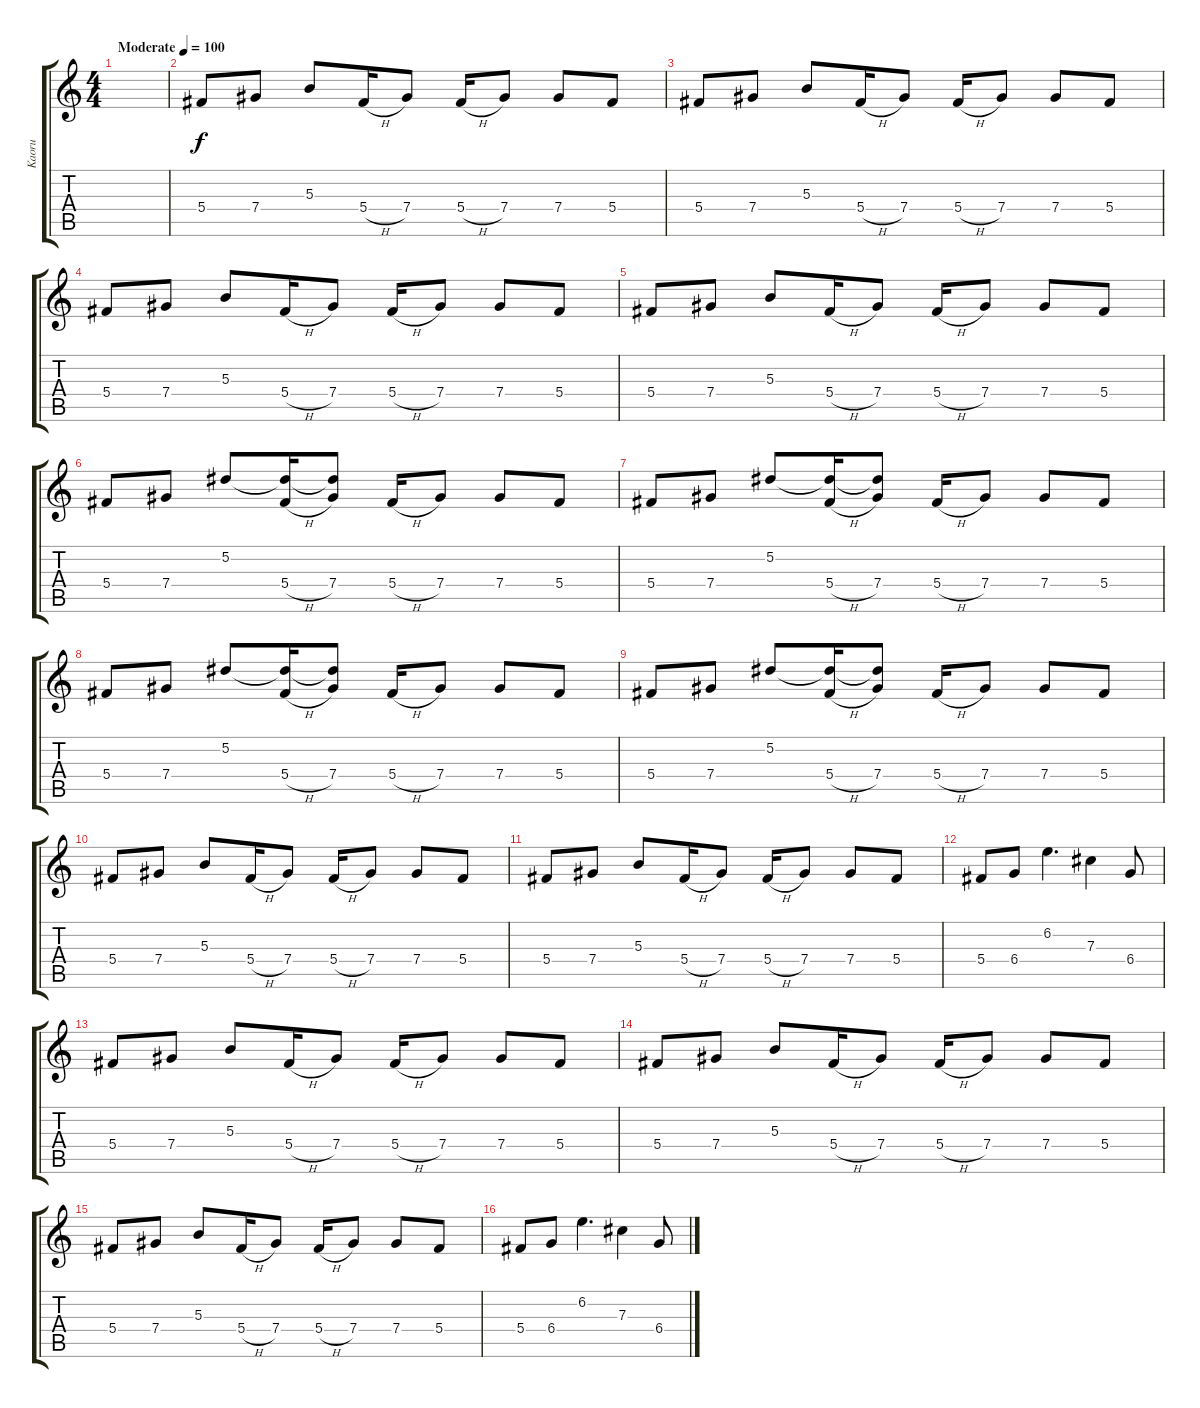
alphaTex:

\track ("Kaoru" "Kaoru") {instrument electricguitarclean}
\staff {score tabs}
\tuning (Eb4 Bb3 Gb3 Db3 Ab2 Db2) {hide}
\ts (4 4)
\tempo (100 "Moderate")
\clef g2
\ks c
|
5.4.8 7.4.8 5.3.8 5.4{h}.16 7.4.8 5.4{h}.16 7.4.8 7.4.8 5.4.8 |
5.4.8 7.4.8 5.3.8 5.4{h}.16 7.4.8 5.4{h}.16 7.4.8 7.4.8 5.4.8 |
5.4.8 7.4.8 5.3.8 5.4{h}.16 7.4.8 5.4{h}.16 7.4.8 7.4.8 5.4.8 |
5.4.8 7.4.8 5.3.8 5.4{h}.16 7.4.8 5.4{h}.16 7.4.8 7.4.8 5.4.8 |
5.4.8 7.4.8 5.2.8 (5.2{t} 5.4{h}).16 (5.2{t} 7.4).8 5.4{h}.16 7.4.8 7.4.8 5.4.8 |
5.4.8 7.4.8 5.2.8 (5.2{t} 5.4{h}).16 (5.2{t} 7.4).8 5.4{h}.16 7.4.8 7.4.8 5.4.8 |
5.4.8 7.4.8 5.2.8 (5.2{t} 5.4{h}).16 (5.2{t} 7.4).8 5.4{h}.16 7.4.8 7.4.8 5.4.8 |
5.4.8 7.4.8 5.2.8 (5.2{t} 5.4{h}).16 (5.2{t} 7.4).8 5.4{h}.16 7.4.8 7.4.8 5.4.8 |
5.4.8 7.4.8 5.3.8 5.4{h}.16 7.4.8 5.4{h}.16 7.4.8 7.4.8 5.4.8 |
5.4.8 7.4.8 5.3.8 5.4{h}.16 7.4.8 5.4{h}.16 7.4.8 7.4.8 5.4.8 |
5.4.8 6.4.8 6.2.4{d} 7.3.4 6.4.8 |
5.4.8 7.4.8 5.3.8 5.4{h}.16 7.4.8 5.4{h}.16 7.4.8 7.4.8 5.4.8 |
5.4.8 7.4.8 5.3.8 5.4{h}.16 7.4.8 5.4{h}.16 7.4.8 7.4.8 5.4.8 |
5.4.8 7.4.8 5.3.8 5.4{h}.16 7.4.8 5.4{h}.16 7.4.8 7.4.8 5.4.8 |
5.4.8 6.4.8 6.2.4{d} 7.3.4 6.4.8
